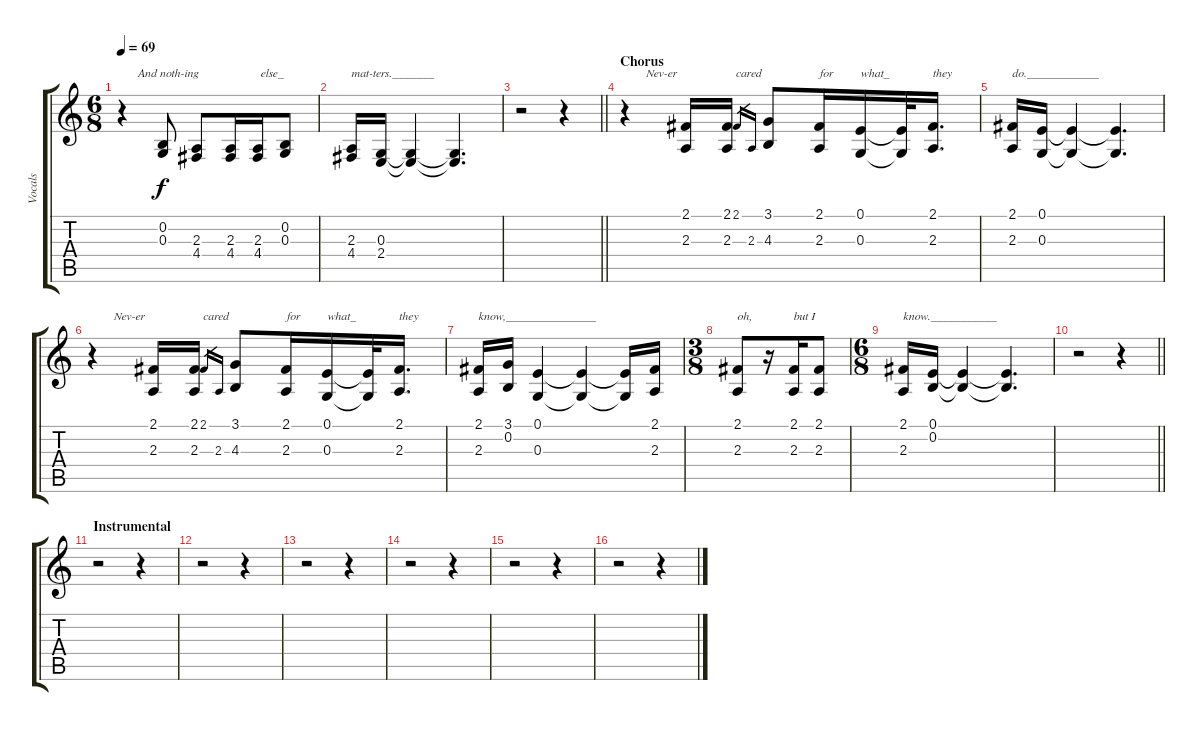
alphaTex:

\track ("Vocals" "Vocals") {instrument violin}
\staff {score tabs}
\tuning (E4 B3 G3 D3 A2 E2) {hide}
\ts (6 8)
\tempo 69
\clef g2
\ks c
r.4{txt "     And noth-ing" dy f} (0.2 0.3).8 (2.3 4.4).8 (2.3 4.4).16 (2.3 4.4).16{txt " else_"} (0.2 0.3).8 |
(2.3 4.4).16{txt "mat-ters._______"} (0.3 2.4).16 (0.3{t} 2.4{t}).4 (0.3{t} 2.4{t}).4{d} |
\barLineRight lightlight
r.2 r.4 |
\section ("" "Chorus")
r.4{txt "       Nev-er"} (2.1 2.3).16 (2.1 2.3).16{txt "   cared"} 2.1.16{gr} 2.3.16{gr} (3.1 4.3).8 (2.1 2.3).16{txt "for"} (0.1 0.3).16{txt "what_"} (0.1{t} 0.3{t}).32 (2.1 2.3).16{d txt "they"} |
(2.1 2.3).16{txt "do.____________"} (0.1 0.3).16 (0.1{t} 0.3{t}).4 (0.1{t} 0.3{t}).4{d} |
r.4{txt "       Nev-er"} (2.1 2.3).16 (2.1 2.3).16{txt "   cared"} 2.1.16{gr} 2.3.16{gr} (3.1 4.3).8 (2.1 2.3).16{txt "for"} (0.1 0.3).16{txt "what_"} (0.1{t} 0.3{t}).32 (2.1 2.3).16{d txt "they"} |
(2.1 2.3).16{txt "know,_______________"} (3.1 0.2).16 (0.1 0.3).4 (0.1{t} 0.3{t}).4 (0.1{t} 0.3{t}).16 (2.1 2.3).16 |
\ts (3 8)
(2.1 2.3).8{txt "oh,"} r.16 (2.1 2.3).16{txt "but I"} (2.1 2.3).8 |
\ts (6 8)
(2.1 2.3).16{txt "know.___________"} (0.1 0.2).16 (0.1{t} 0.2{t}).4 (0.1{t} 0.2{t}).4{d} |
\barLineRight lightlight
r.2 r.4 |
\section ("" "Instrumental")
r.2 r.4 |
r.2 r.4 |
r.2 r.4 |
r.2 r.4 |
r.2 r.4 |
r.2 r.4
